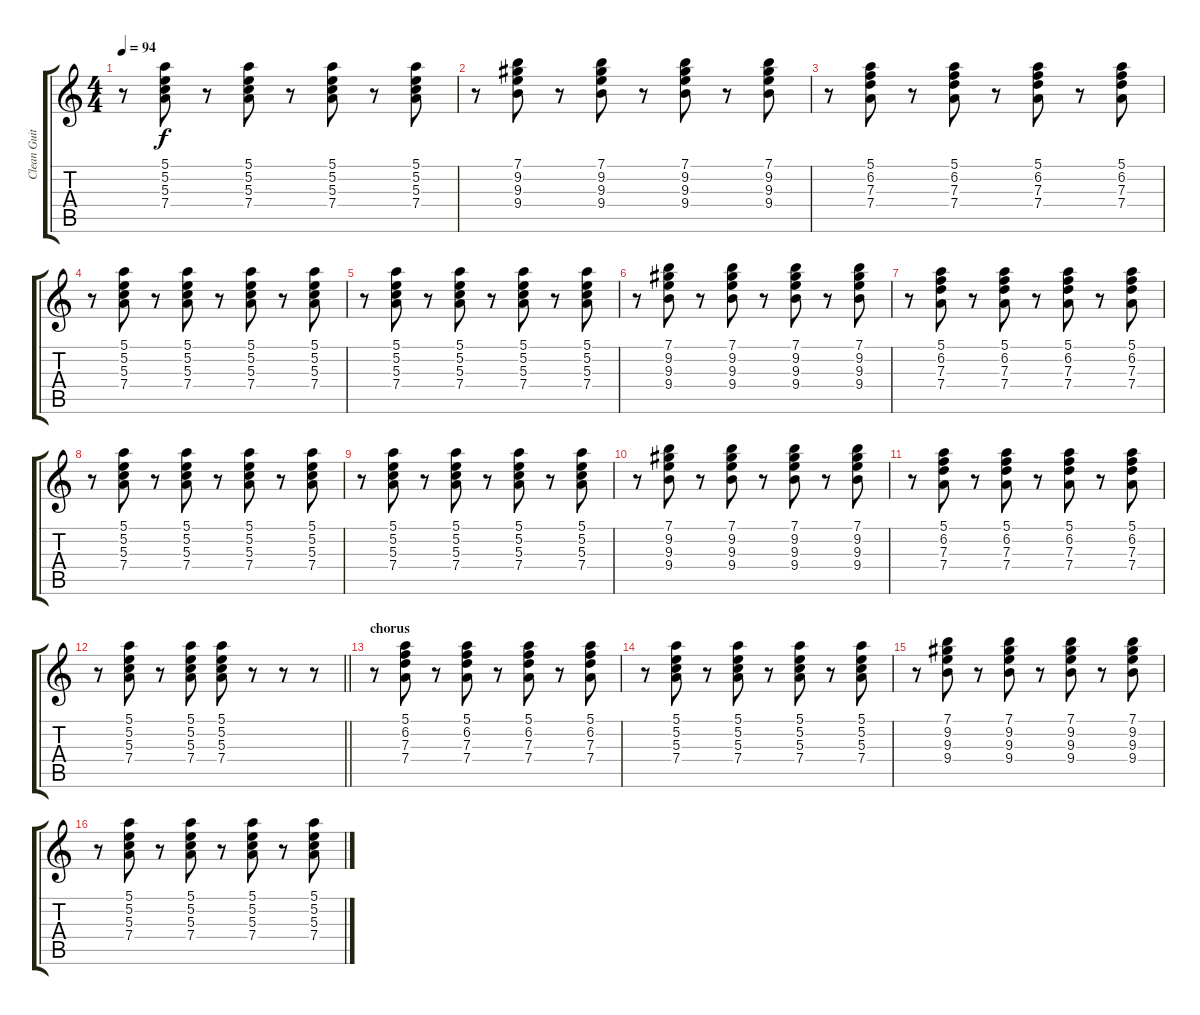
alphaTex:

\track ("Clean Guitar" "Clean Guit") {instrument electricguitarclean}
\staff {score tabs}
\tuning (E4 B3 G3 D3 A2 E2) {hide}
\ts (4 4)
\tempo 94
\clef g2
\ks c
r.8{dy f} (5.1 5.2 5.3 7.4).8 r.8 (5.1 5.2 5.3 7.4).8 r.8 (5.1 5.2 5.3 7.4).8 r.8 (5.1 5.2 5.3 7.4).8 |
r.8 (7.1 9.2 9.3 9.4).8 r.8 (7.1 9.2 9.3 9.4).8 r.8 (7.1 9.2 9.3 9.4).8 r.8 (7.1 9.2 9.3 9.4).8 |
r.8 (5.1 6.2 7.3 7.4).8 r.8 (5.1 6.2 7.3 7.4).8 r.8 (5.1 6.2 7.3 7.4).8 r.8 (5.1 6.2 7.3 7.4).8 |
r.8 (5.1 5.2 5.3 7.4).8 r.8 (5.1 5.2 5.3 7.4).8 r.8 (5.1 5.2 5.3 7.4).8 r.8 (5.1 5.2 5.3 7.4).8 |
r.8 (5.1 5.2 5.3 7.4).8 r.8 (5.1 5.2 5.3 7.4).8 r.8 (5.1 5.2 5.3 7.4).8 r.8 (5.1 5.2 5.3 7.4).8 |
r.8 (7.1 9.2 9.3 9.4).8 r.8 (7.1 9.2 9.3 9.4).8 r.8 (7.1 9.2 9.3 9.4).8 r.8 (7.1 9.2 9.3 9.4).8 |
r.8 (5.1 6.2 7.3 7.4).8 r.8 (5.1 6.2 7.3 7.4).8 r.8 (5.1 6.2 7.3 7.4).8 r.8 (5.1 6.2 7.3 7.4).8 |
r.8 (5.1 5.2 5.3 7.4).8 r.8 (5.1 5.2 5.3 7.4).8 r.8 (5.1 5.2 5.3 7.4).8 r.8 (5.1 5.2 5.3 7.4).8 |
r.8 (5.1 5.2 5.3 7.4).8 r.8 (5.1 5.2 5.3 7.4).8 r.8 (5.1 5.2 5.3 7.4).8 r.8 (5.1 5.2 5.3 7.4).8 |
r.8 (7.1 9.2 9.3 9.4).8 r.8 (7.1 9.2 9.3 9.4).8 r.8 (7.1 9.2 9.3 9.4).8 r.8 (7.1 9.2 9.3 9.4).8 |
r.8 (5.1 6.2 7.3 7.4).8 r.8 (5.1 6.2 7.3 7.4).8 r.8 (5.1 6.2 7.3 7.4).8 r.8 (5.1 6.2 7.3 7.4).8 |
\barLineRight lightlight
r.8 (5.1 5.2 5.3 7.4).8 r.8 (5.1 5.2 5.3 7.4).8 (5.1 5.2 5.3 7.4).8 r.8 r.8 r.8 |
\section ("" "chorus")
r.8 (5.1 6.2 7.3 7.4).8 r.8 (5.1 6.2 7.3 7.4).8 r.8 (5.1 6.2 7.3 7.4).8 r.8 (5.1 6.2 7.3 7.4).8 |
r.8 (5.1 5.2 5.3 7.4).8 r.8 (5.1 5.2 5.3 7.4).8 r.8 (5.1 5.2 5.3 7.4).8 r.8 (5.1 5.2 5.3 7.4).8 |
r.8 (7.1 9.2 9.3 9.4).8 r.8 (7.1 9.2 9.3 9.4).8 r.8 (7.1 9.2 9.3 9.4).8 r.8 (7.1 9.2 9.3 9.4).8 |
r.8 (5.1 5.2 5.3 7.4).8 r.8 (5.1 5.2 5.3 7.4).8 r.8 (5.1 5.2 5.3 7.4).8 r.8 (5.1 5.2 5.3 7.4).8
